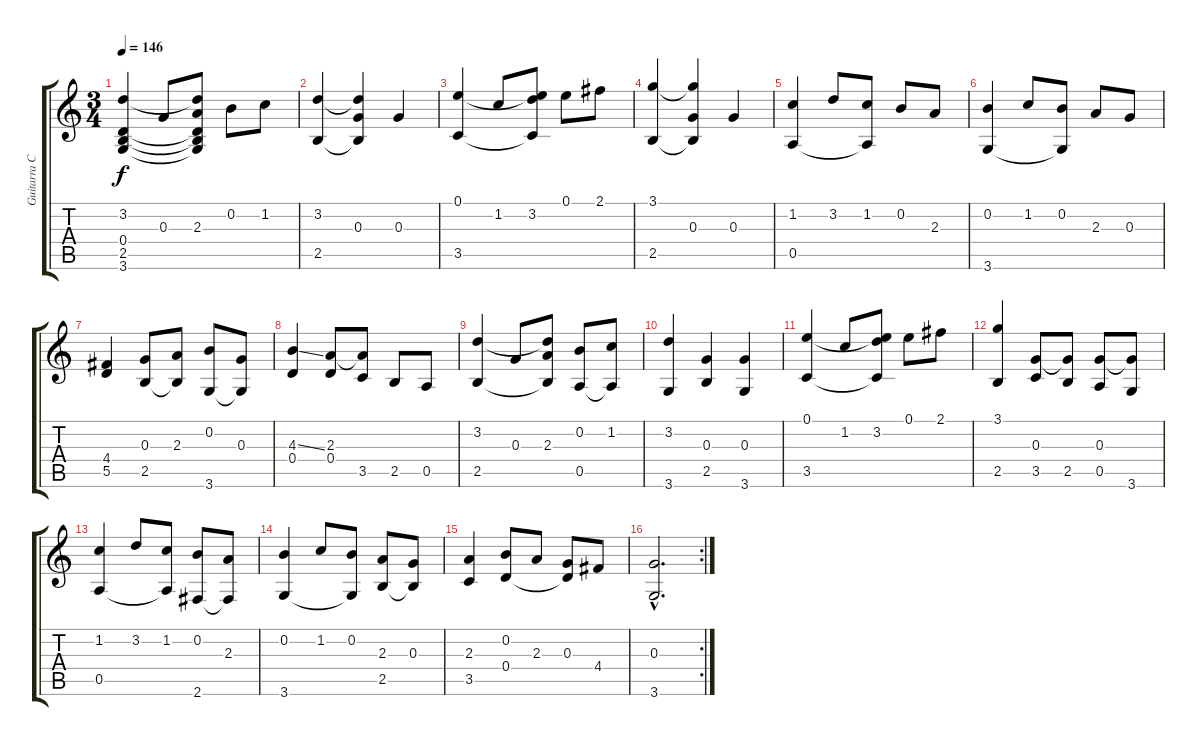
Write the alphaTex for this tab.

\track ("Guitarra Clasica" "Guitarra C") {instrument acousticguitarnylon}
\staff {score tabs}
\tuning (E4 B3 G3 D3 A2 E2) {hide}
\ts (3 4)
\tempo 146
\clef g2
\ks c
(3.2 0.4 2.5 3.6).4{dy f instrument acousticguitarnylon} 0.3.8 (3.2{t} 2.3 0.4{t} 2.5{t} 3.6{t}).8 0.2.8 1.2.8 |
(3.2 2.5).4 (3.2{t} 0.3 2.5{t}).4 0.3.4 |
(0.1 3.5).4 1.2.8 (0.1{t} 3.2 3.5{t}).8 0.1.8 2.1.8 |
(3.1 2.5).4 (3.1{t} 0.3 2.5{t}).4 0.3.4 |
(1.2 0.5).4 3.2.8 (1.2 0.5{t}).8 0.2.8 2.3.8 |
(0.2 3.6).4 1.2.8 (0.2 3.6{t}).8 2.3.8 0.3.8 |
(4.4 5.5).4 (0.3 2.5).8 (2.3 2.5{t}).8 (0.2 3.6).8 (0.3 3.6{t}).8 |
(4.3{ss} 0.4).4 (2.3 0.4).8 (2.3{t} 3.5).8 2.5.8 0.5.8 |
(3.2 2.5).4 0.3.8 (3.2{t} 2.3 2.5{t}).8 (0.2 0.5).8 (1.2 0.5{t}).8 |
(3.2 3.6).4 (0.3 2.5).4 (0.3 3.6).4 |
(0.1 3.5).4 1.2.8 (0.1{t} 3.2 3.5{t}).8 0.1.8 2.1.8 |
(3.1 2.5).4 (0.3 3.5).8 (0.3{t} 2.5).8 (0.3 0.5).8 (0.3{t} 3.6).8 |
(1.2 0.5).4 3.2.8 (1.2 0.5{t}).8 (0.2 2.6).8 (2.3 2.6{t}).8 |
(0.2 3.6).4 1.2.8 (0.2 3.6{t}).8 (2.3 2.5).8 (0.3 2.5{t}).8 |
(2.3 3.5).4 (0.2 0.4).8 2.3.8 (0.3 0.4{t}).8 4.4.8 |
\rc 2
(0.3{hac} 3.6{hac}).2{d}
